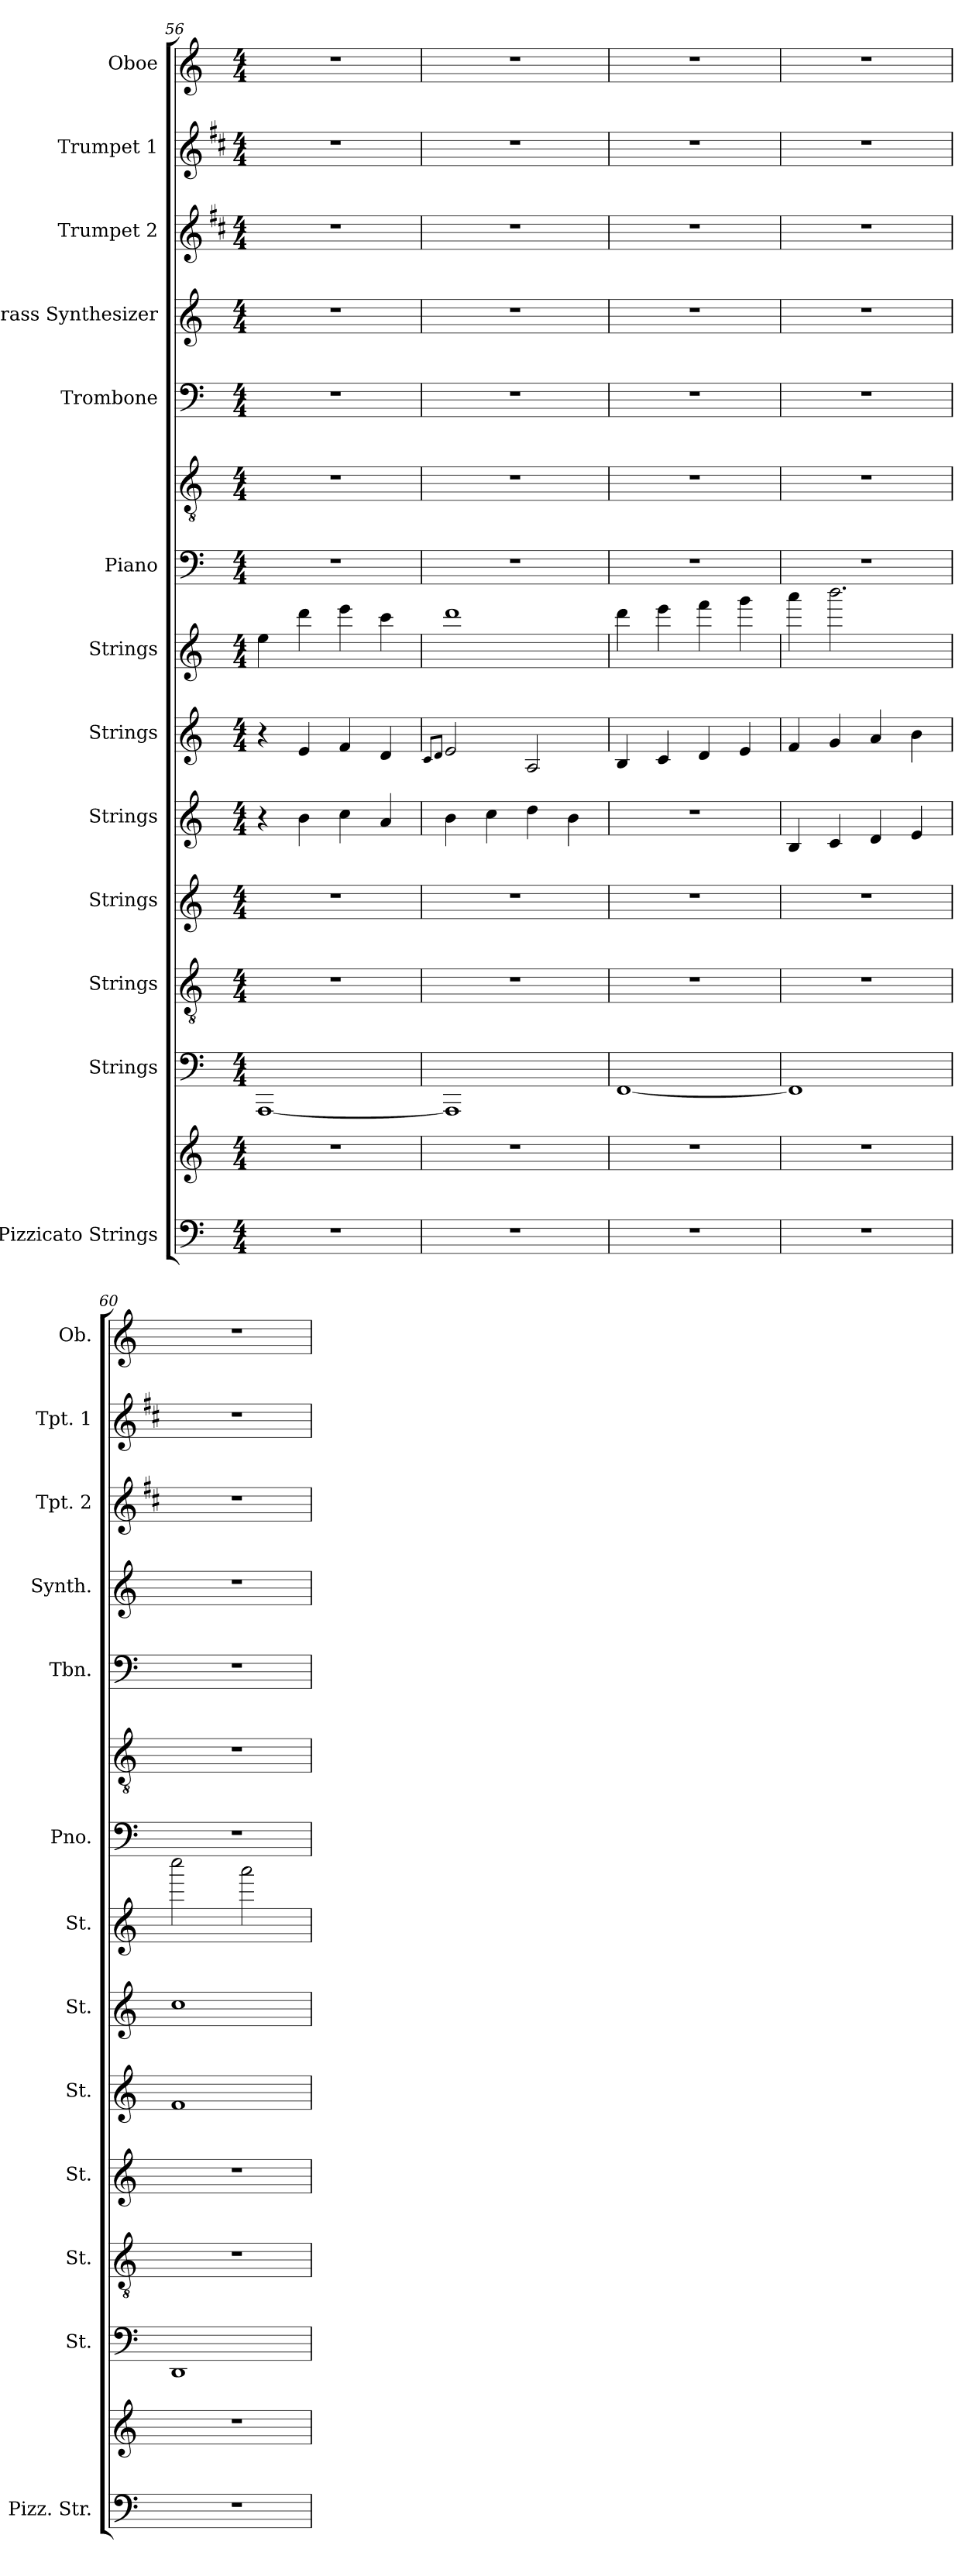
**kern	**kern	**kern	**kern	**kern	**kern	**kern	**kern	**kern	**kern	**kern	**kern	**kern	**kern	**kern
*part13	*part13	*part12	*part11	*part10	*part9	*part8	*part7	*part6	*part6	*part5	*part4	*part3	*part2	*part1
*staff15	*staff14	*staff13	*staff12	*staff11	*staff10	*staff9	*staff8	*staff7	*staff6	*staff5	*staff4	*staff3	*staff2	*staff1
*I"Pizzicato Strings	*	*I"Strings	*I"Strings	*I"Strings	*I"Strings	*I"Strings	*I"Strings	*I"Piano	*	*I"Trombone	*I"Brass Synthesizer	*I"Trumpet 2	*I"Trumpet 1	*I"Oboe
*I'Pizz. Str.	*	*I'St.	*I'St.	*I'St.	*I'St.	*I'St.	*I'St.	*I'Pno.	*	*I'Tbn.	*I'Synth.	*I'Tpt. 2	*I'Tpt. 1	*I'Ob.
*clefF4	*clefG2	*clefF4	*clefGv2	*clefG2	*clefG2	*clefG2	*clefG2	*clefF4	*clefGv2	*clefF4	*clefG2	*clefG2	*clefG2	*clefG2
*	*	*	*	*	*	*	*	*	*	*	*	*ITrd1c2	*ITrd1c2	*
*k[]	*k[]	*k[]	*k[]	*k[]	*k[]	*k[]	*k[]	*k[]	*k[]	*k[]	*k[]	*k[]	*k[]	*k[]
*M4/4	*M4/4	*M4/4	*M4/4	*M4/4	*M4/4	*M4/4	*M4/4	*M4/4	*M4/4	*M4/4	*M4/4	*M4/4	*M4/4	*M4/4
=56	=56	=56	=56	=56	=56	=56	=56	=56	=56	=56	=56	=56	=56	=56
1r	1r	[1AAA	1r	1r	4r	4r	4ee\	1r	1r	1r	1r	1r	1r	1r
.	.	.	.	.	4b\	4e/	4ddd\	.	.	.	.	.	.	.
.	.	.	.	.	4cc\	4f/	4eee\	.	.	.	.	.	.	.
.	.	.	.	.	4a/	4d/	4ccc\	.	.	.	.	.	.	.
=57	=57	=57	=57	=57	=57	=57	=57	=57	=57	=57	=57	=57	=57	=57
.	.	.	.	.	.	8qc/L	.	.	.	.	.	.	.	.
.	.	.	.	.	.	8qd/J	.	.	.	.	.	.	.	.
1r	1r	1AAA]	1r	1r	4b\	2e/	1ddd	1r	1r	1r	1r	1r	1r	1r
.	.	.	.	.	4cc\	.	.	.	.	.	.	.	.	.
.	.	.	.	.	4dd\	2A/	.	.	.	.	.	.	.	.
.	.	.	.	.	4b\	.	.	.	.	.	.	.	.	.
!!LO:LB:g=z
=58	=58	=58	=58	=58	=58	=58	=58	=58	=58	=58	=58	=58	=58	=58
1r	1r	[1FF	1r	1r	1r	4B/	4ddd\	1r	1r	1r	1r	1r	1r	1r
.	.	.	.	.	.	4c/	4eee\	.	.	.	.	.	.	.
.	.	.	.	.	.	4d/	4fff\	.	.	.	.	.	.	.
.	.	.	.	.	.	4e/	4ggg\	.	.	.	.	.	.	.
=59	=59	=59	=59	=59	=59	=59	=59	=59	=59	=59	=59	=59	=59	=59
1r	1r	1FF]	1r	1r	4B/	4f/	4aaa\	1r	1r	1r	1r	1r	1r	1r
.	.	.	.	.	4c/	4g/	2.bbb\	.	.	.	.	.	.	.
.	.	.	.	.	4d/	4a/	.	.	.	.	.	.	.	.
.	.	.	.	.	4e/	4b\	.	.	.	.	.	.	.	.
=60	=60	=60	=60	=60	=60	=60	=60	=60	=60	=60	=60	=60	=60	=60
1r	1r	1DD	1r	1r	1f	1cc	2cccc\	1r	1r	1r	1r	1r	1r	1r
.	.	.	.	.	.	.	2aaa\	.	.	.	.	.	.	.
=	=	=	=	=	=	=	=	=	=	=	=	=	=	=
*-	*-	*-	*-	*-	*-	*-	*-	*-	*-	*-	*-	*-	*-	*-
